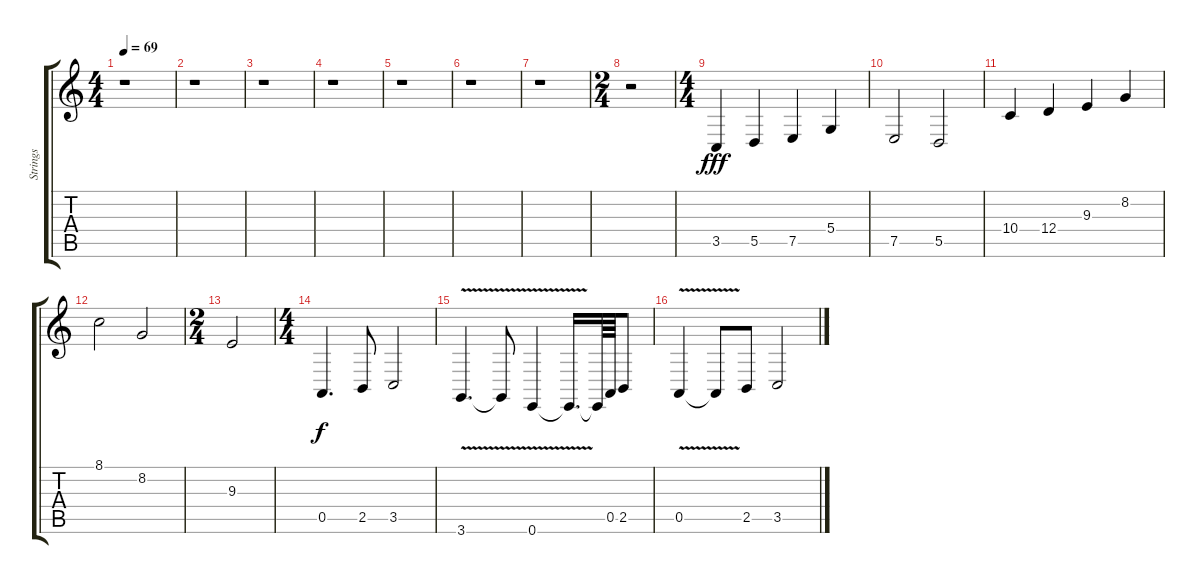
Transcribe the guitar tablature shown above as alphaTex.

\track ("Strings" "Strings") {instrument stringensemble1}
\staff {score tabs}
\tuning (E4 B3 G3 D3 A2 E2) {hide}
\ts (4 4)
\tempo 69
\clef g2
\ks c
r.1{dy f} |
r.1 |
r.1 |
r.1 |
r.1 |
r.1 |
r.1 |
\ts (2 4)
r.2 |
\ts (4 4)
3.5.4{dy fff} 5.5.4 7.5.4 5.4.4 |
7.5.2 5.5.2 |
10.4.4 12.4.4 9.3.4 8.2.4 |
8.1.2 8.2.2 |
\ts (2 4)
9.3.2 |
\ts (4 4)
0.5.4{d dy f} 2.5.8 3.5.2 |
3.6{v}.4{d} 3.6{t}.8 0.6{v}.4 0.6{t}.16{d} 0.6{t}.64 0.5.64 2.5.8 |
0.5{v}.4 0.5{t}.8 2.5.8 3.5.2
